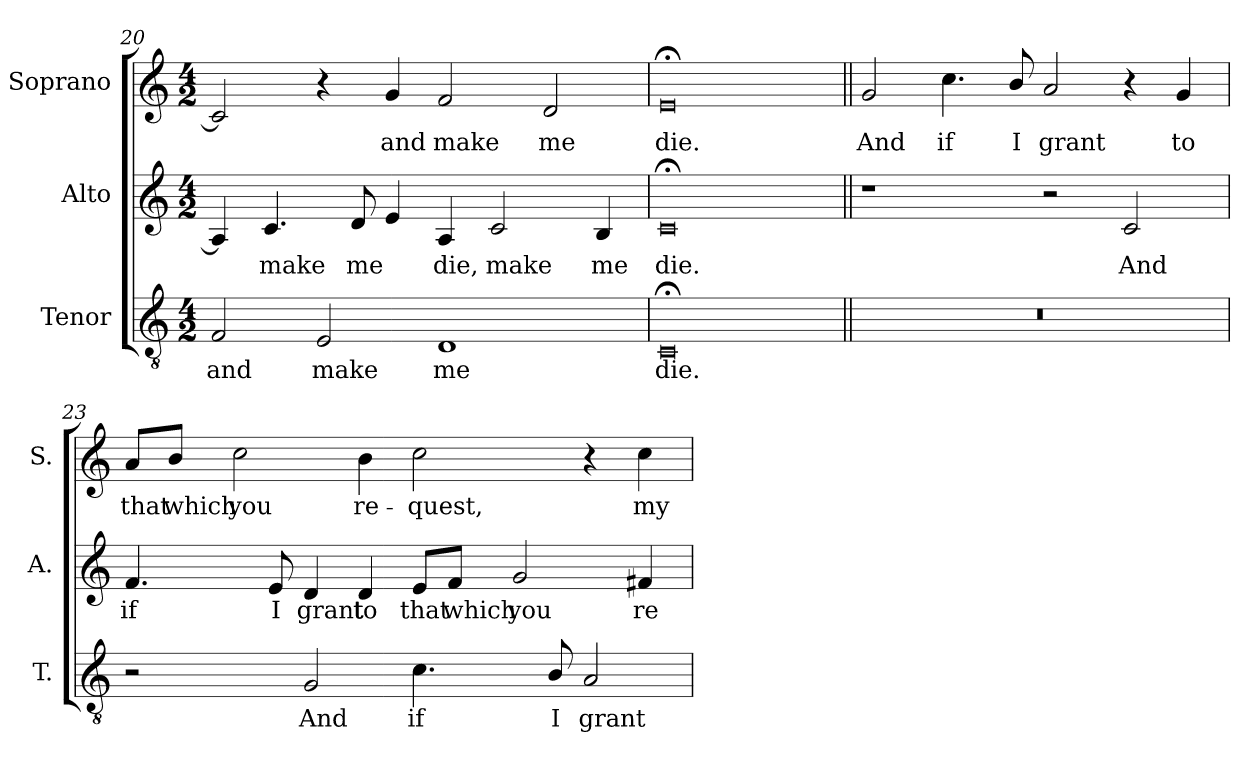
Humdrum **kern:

**kern	**text	**kern	**text	**kern	**text
*part3	*part3	*part2	*part2	*part1	*part1
*staff3	*staff3	*staff2	*staff2	*staff1	*staff1
*I"Tenor	*	*I"Alto	*	*I"Soprano	*
*I'T.	*	*I'A.	*	*I'S.	*
*clefGv2	*	*clefG2	*	*clefG2	*
*ITrd7c12	*	*	*	*	*
*k[]	*	*k[]	*	*k[]	*
*C:	*	*C:	*	*C:	*
*M4/2	*	*M4/2	*	*M4/2	*
=20	=20	=20	=20	=20	=20
!	!LO:LY:b:color=#000000	!	!	!	!
2FFi/	and	4Ai/]	.	2ci/]	.
!	!	!	!LO:LY:b:color=#000000	!	!
.	.	4.ci/	make	.	.
!	!LO:LY:b:color=#000000	!	!	!	!
2EEi/	make	.	.	4r	.
!	!	!	!LO:LY:b:color=#000000	!	!
.	.	8di/	me	.	.
!	!	!	!	!	!LO:LY:b:color=#000000
.	.	4ei/	.	4gi/	and
!	!LO:LY:b:color=#000000	!	!	!	!
!	!	!	!LO:LY:b:color=#000000	!	!
!	!	!	!	!	!LO:LY:b:color=#000000
1DDi	me	4Ai/	die,	2fi/	make
!	!	!	!LO:LY:b:color=#000000	!	!
.	.	2ci/	make	.	.
!	!	!	!	!	!LO:LY:b:color=#000000
.	.	.	.	2di/	me
!	!	!	!LO:LY:b:color=#000000	!	!
.	.	4Bi/	me	.	.
=21	=21	=21	=21	=21	=21
!	!LO:LY:b:color=#000000	!	!	!	!
!	!	!	!LO:LY:b:color=#000000	!	!
!	!	!	!	!	!LO:LY:b:color=#000000
0CC;i	die.	0c;i	die.	0e;i	die.
!!LO:LB:g=z
=22||	=22||	=22||	=22||	=22||	=22||
!LO:N:vis=1	!	!	!	!	!
!	!	!	!	!	!LO:LY:b:color=#000000
0r	.	1r	.	2gi/	And
!	!	!	!	!	!LO:LY:b:color=#000000
.	.	.	.	4.cci\	if
!	!	!	!	!	!LO:LY:b:color=#000000
.	.	.	.	8bi/	I
!	!	!	!	!	!LO:LY:b:color=#000000
.	.	2r	.	2ai/	grant
!	!	!	!LO:LY:b:color=#000000	!	!
.	.	2ci/	And	4r	.
!	!	!	!	!	!LO:LY:b:color=#000000
.	.	.	.	4gi/	to
=23	=23	=23	=23	=23	=23
!	!	!	!LO:LY:b:color=#000000	!	!
!	!	!	!	!	!LO:LY:b:color=#000000
2r	.	4.fi/	if	8ai/L	that
!	!	!	!	!	!LO:LY:b:color=#000000
.	.	.	.	8bi/J	which
!	!	!	!	!	!LO:LY:b:color=#000000
.	.	.	.	2cci\	you
!	!	!	!LO:LY:b:color=#000000	!	!
.	.	8ei/	I	.	.
!	!LO:LY:b:color=#000000	!	!	!	!
!	!	!	!LO:LY:b:color=#000000	!	!
2GGi/	And	4di/	grant	.	.
!	!	!	!LO:LY:b:color=#000000	!	!
!	!	!	!	!	!LO:LY:b:color=#000000
.	.	4di/	to	4bi\	re-
!	!LO:LY:b:color=#000000	!	!	!	!
!	!	!	!LO:LY:b:color=#000000	!	!
!	!	!	!	!	!LO:LY:b:color=#000000
4.Ci\	if	8ei/L	that	2cci\	-quest,
!	!	!	!LO:LY:b:color=#000000	!	!
.	.	8fi/J	which	.	.
!	!	!	!LO:LY:b:color=#000000	!	!
.	.	2gi/	you	.	.
!	!LO:LY:b:color=#000000	!	!	!	!
8BBi/	I	.	.	.	.
!	!LO:LY:b:color=#000000	!	!	!	!
2AAi/	grant	.	.	4r	.
!	!	!	!LO:LY:b:color=#000000	!	!
!	!	!	!	!	!LO:LY:b:color=#000000
.	.	4f#Xi/	re-	4cci\	my
=	=	=	=	=	=
*-	*-	*-	*-	*-	*-
